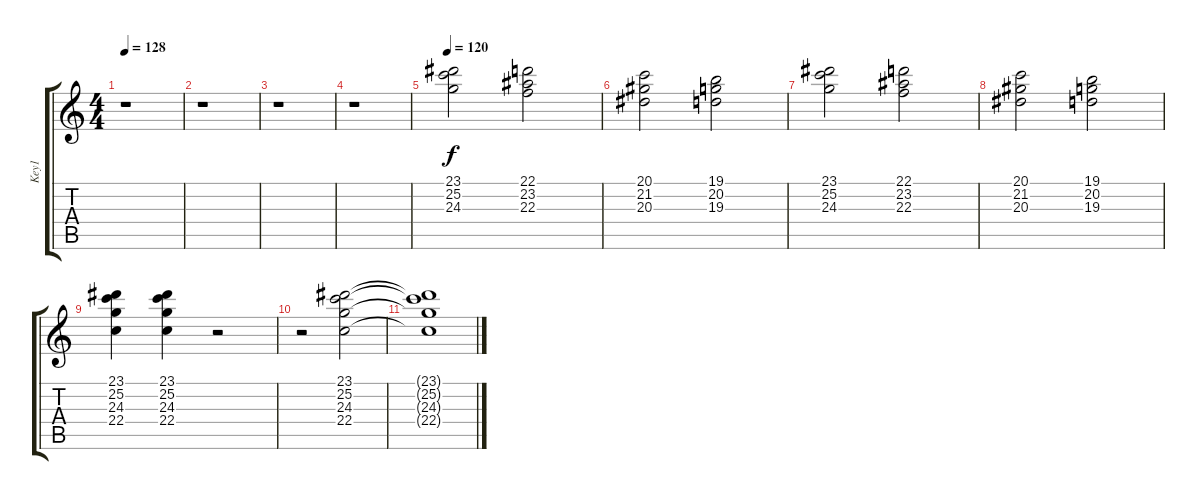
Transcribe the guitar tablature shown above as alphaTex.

\track ("Key1" "Key1") {instrument stringensemble1}
\staff {score tabs}
\tuning (E4 B3 G3 D3 A2 E2) {hide}
\ts (4 4)
\tempo 128
\clef g2
\ks c
r.1{dy f} |
r.1 |
r.1 |
r.1 |
\tempo 120
(23.1 25.2 24.3).2 (22.1 23.2 22.3).2 |
(20.1 21.2 20.3).2 (19.1 20.2 19.3).2 |
(23.1 25.2 24.3).2 (22.1 23.2 22.3).2 |
(20.1 21.2 20.3).2 (19.1 20.2 19.3).2 |
(23.1 25.2 24.3 22.4).4 (23.1 25.2 24.3 22.4).4 r.2 |
r.2 (23.1 25.2 24.3 22.4).2 |
(23.1{t} 25.2{t} 24.3{t} 22.4{t}).1
